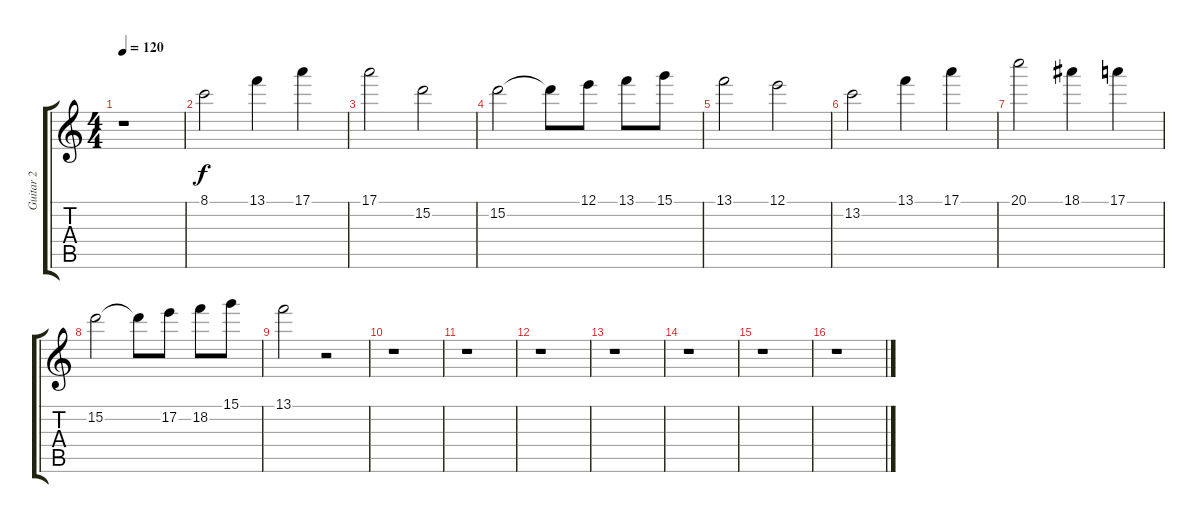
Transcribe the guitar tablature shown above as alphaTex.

\track ("Guitar 2" "Guitar 2") {instrument overdrivenguitar}
\staff {score tabs}
\tuning (E4 B3 G3 D3 A2 E2) {hide}
\ts (4 4)
\tempo 120
\clef g2
\ks c
r.1{dy f} |
8.1.2 13.1.4 17.1.4 |
17.1.2 15.2.2 |
15.2.2 15.2{t}.8 12.1.8 13.1.8 15.1.8 |
13.1.2 12.1.2 |
13.2.2 13.1.4 17.1.4 |
20.1.2 18.1.4 17.1.4 |
15.2.2 15.2{t}.8 17.2.8 18.2.8 15.1.8 |
13.1.2 r.2 |
r.1 |
r.1 |
r.1 |
r.1 |
r.1 |
r.1 |
r.1
